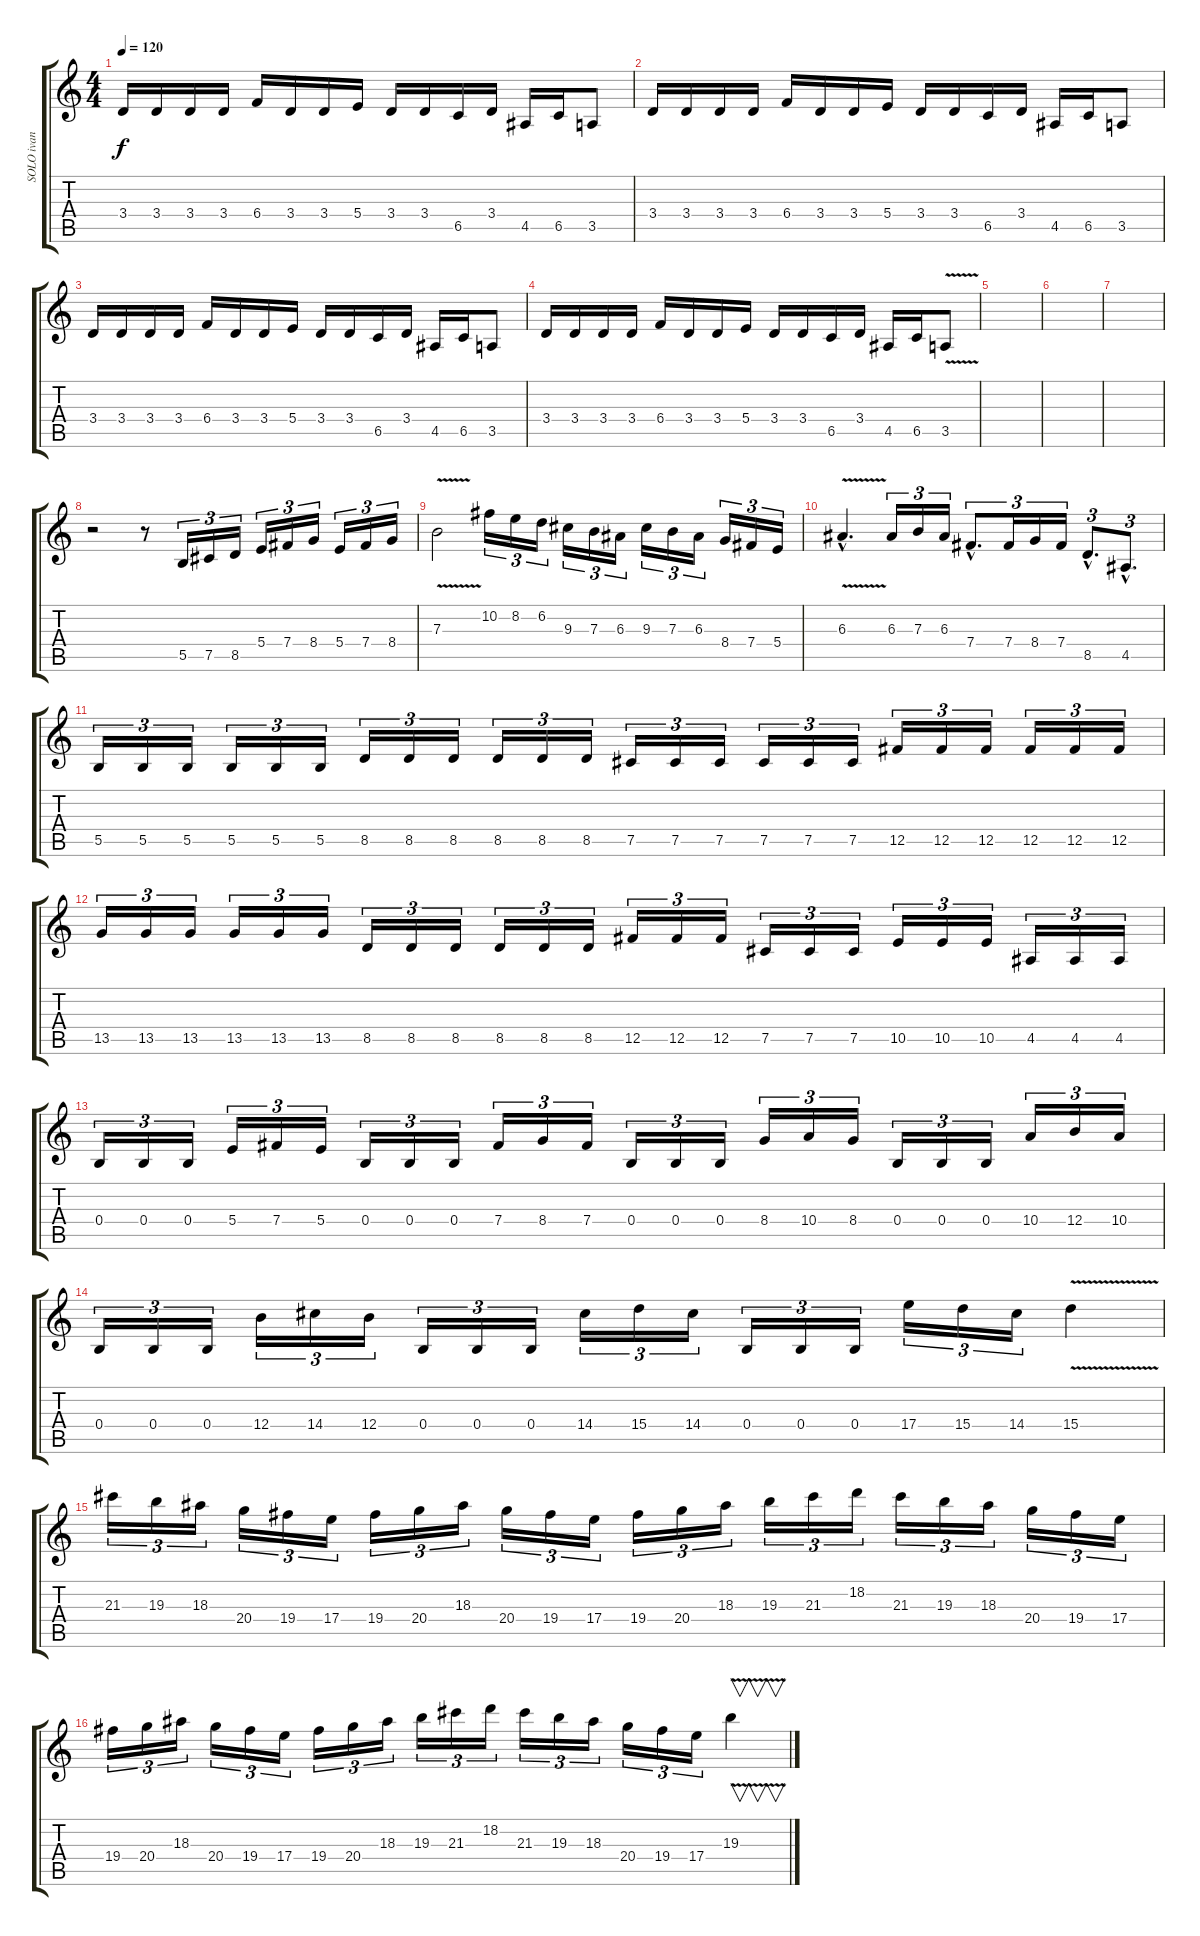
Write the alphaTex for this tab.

\track ("SOLO ivan" "SOLO ivan") {instrument overdrivenguitar}
\staff {score tabs}
\tuning (Db4 Ab3 E3 B2 Gb2 B1) {hide}
\ts (4 4)
\tempo 120
\clef g2
\ks c
3.4.16{dy f} 3.4.16 3.4.16 3.4.16 6.4.16 3.4.16 3.4.16 5.4.16 3.4.16 3.4.16 6.5.16 3.4.16 4.5.16 6.5.16 3.5.8 |
3.4.16 3.4.16 3.4.16 3.4.16 6.4.16 3.4.16 3.4.16 5.4.16 3.4.16 3.4.16 6.5.16 3.4.16 4.5.16 6.5.16 3.5.8 |
3.4.16 3.4.16 3.4.16 3.4.16 6.4.16 3.4.16 3.4.16 5.4.16 3.4.16 3.4.16 6.5.16 3.4.16 4.5.16 6.5.16 3.5.8 |
3.4.16 3.4.16 3.4.16 3.4.16 6.4.16 3.4.16 3.4.16 5.4.16 3.4.16 3.4.16 6.5.16 3.4.16 4.5.16 6.5.16 3.5{v}.8 |
|
|
|
r.2 r.8 5.5.16{tu (3 2)} 7.5.16{tu (3 2)} 8.5.16{tu (3 2)} 5.4.16{tu (3 2)} 7.4.16{tu (3 2)} 8.4.16{tu (3 2)} 5.4.16{tu (3 2)} 7.4.16{tu (3 2)} 8.4.16{tu (3 2)} |
7.3{v}.2 10.2.16{tu (3 2)} 8.2.16{tu (3 2)} 6.2.16{tu (3 2)} 9.3.16{tu (3 2)} 7.3.16{tu (3 2)} 6.3.16{tu (3 2)} 9.3.16{tu (3 2)} 7.3.16{tu (3 2)} 6.3.16{tu (3 2)} 8.4.16{tu (3 2)} 7.4.16{tu (3 2)} 5.4.16{tu (3 2)} |
6.3{v hac}.4{d} 6.3.16{tu (3 2)} 7.3.16{tu (3 2)} 6.3.16{tu (3 2)} 7.4{hac}.8{d tu (3 2)} 7.4.16{tu (3 2)} 8.4.16{tu (3 2)} 7.4.16{tu (3 2)} 8.5{hac}.8{d tu (3 2)} 4.5{hac}.8{d tu (3 2)} |
5.5.16{tu (3 2)} 5.5.16{tu (3 2)} 5.5.16{tu (3 2)} 5.5.16{tu (3 2)} 5.5.16{tu (3 2)} 5.5.16{tu (3 2)} 8.5.16{tu (3 2)} 8.5.16{tu (3 2)} 8.5.16{tu (3 2)} 8.5.16{tu (3 2)} 8.5.16{tu (3 2)} 8.5.16{tu (3 2)} 7.5.16{tu (3 2)} 7.5.16{tu (3 2)} 7.5.16{tu (3 2)} 7.5.16{tu (3 2)} 7.5.16{tu (3 2)} 7.5.16{tu (3 2)} 12.5.16{tu (3 2)} 12.5.16{tu (3 2)} 12.5.16{tu (3 2)} 12.5.16{tu (3 2)} 12.5.16{tu (3 2)} 12.5.16{tu (3 2)} |
13.5.16{tu (3 2)} 13.5.16{tu (3 2)} 13.5.16{tu (3 2)} 13.5.16{tu (3 2)} 13.5.16{tu (3 2)} 13.5.16{tu (3 2)} 8.5.16{tu (3 2)} 8.5.16{tu (3 2)} 8.5.16{tu (3 2)} 8.5.16{tu (3 2)} 8.5.16{tu (3 2)} 8.5.16{tu (3 2)} 12.5.16{tu (3 2)} 12.5.16{tu (3 2)} 12.5.16{tu (3 2)} 7.5.16{tu (3 2)} 7.5.16{tu (3 2)} 7.5.16{tu (3 2)} 10.5.16{tu (3 2)} 10.5.16{tu (3 2)} 10.5.16{tu (3 2)} 4.5.16{tu (3 2)} 4.5.16{tu (3 2)} 4.5.16{tu (3 2)} |
0.4.16{tu (3 2)} 0.4.16{tu (3 2)} 0.4.16{tu (3 2)} 5.4.16{tu (3 2)} 7.4.16{tu (3 2)} 5.4.16{tu (3 2)} 0.4.16{tu (3 2)} 0.4.16{tu (3 2)} 0.4.16{tu (3 2)} 7.4.16{tu (3 2)} 8.4.16{tu (3 2)} 7.4.16{tu (3 2)} 0.4.16{tu (3 2)} 0.4.16{tu (3 2)} 0.4.16{tu (3 2)} 8.4.16{tu (3 2)} 10.4.16{tu (3 2)} 8.4.16{tu (3 2)} 0.4.16{tu (3 2)} 0.4.16{tu (3 2)} 0.4.16{tu (3 2)} 10.4.16{tu (3 2)} 12.4.16{tu (3 2)} 10.4.16{tu (3 2)} |
0.4.16{tu (3 2)} 0.4.16{tu (3 2)} 0.4.16{tu (3 2)} 12.4.16{tu (3 2)} 14.4.16{tu (3 2)} 12.4.16{tu (3 2)} 0.4.16{tu (3 2)} 0.4.16{tu (3 2)} 0.4.16{tu (3 2)} 14.4.16{tu (3 2)} 15.4.16{tu (3 2)} 14.4.16{tu (3 2)} 0.4.16{tu (3 2)} 0.4.16{tu (3 2)} 0.4.16{tu (3 2)} 17.4.16{tu (3 2)} 15.4.16{tu (3 2)} 14.4.16{tu (3 2)} 15.4{v}.4 |
21.3.16{tu (3 2)} 19.3.16{tu (3 2)} 18.3.16{tu (3 2)} 20.4.16{tu (3 2)} 19.4.16{tu (3 2)} 17.4.16{tu (3 2)} 19.4.16{tu (3 2)} 20.4.16{tu (3 2)} 18.3.16{tu (3 2)} 20.4.16{tu (3 2)} 19.4.16{tu (3 2)} 17.4.16{tu (3 2)} 19.4.16{tu (3 2)} 20.4.16{tu (3 2)} 18.3.16{tu (3 2)} 19.3.16{tu (3 2)} 21.3.16{tu (3 2)} 18.2.16{tu (3 2)} 21.3.16{tu (3 2)} 19.3.16{tu (3 2)} 18.3.16{tu (3 2)} 20.4.16{tu (3 2)} 19.4.16{tu (3 2)} 17.4.16{tu (3 2)} |
19.4.16{tu (3 2)} 20.4.16{tu (3 2)} 18.3.16{tu (3 2)} 20.4.16{tu (3 2)} 19.4.16{tu (3 2)} 17.4.16{tu (3 2)} 19.4.16{tu (3 2)} 20.4.16{tu (3 2)} 18.3.16{tu (3 2)} 19.3.16{tu (3 2)} 21.3.16{tu (3 2)} 18.2.16{tu (3 2)} 21.3.16{tu (3 2)} 19.3.16{tu (3 2)} 18.3.16{tu (3 2)} 20.4.16{tu (3 2)} 19.4.16{tu (3 2)} 17.4.16{tu (3 2)} 19.3{v}.4{v}
